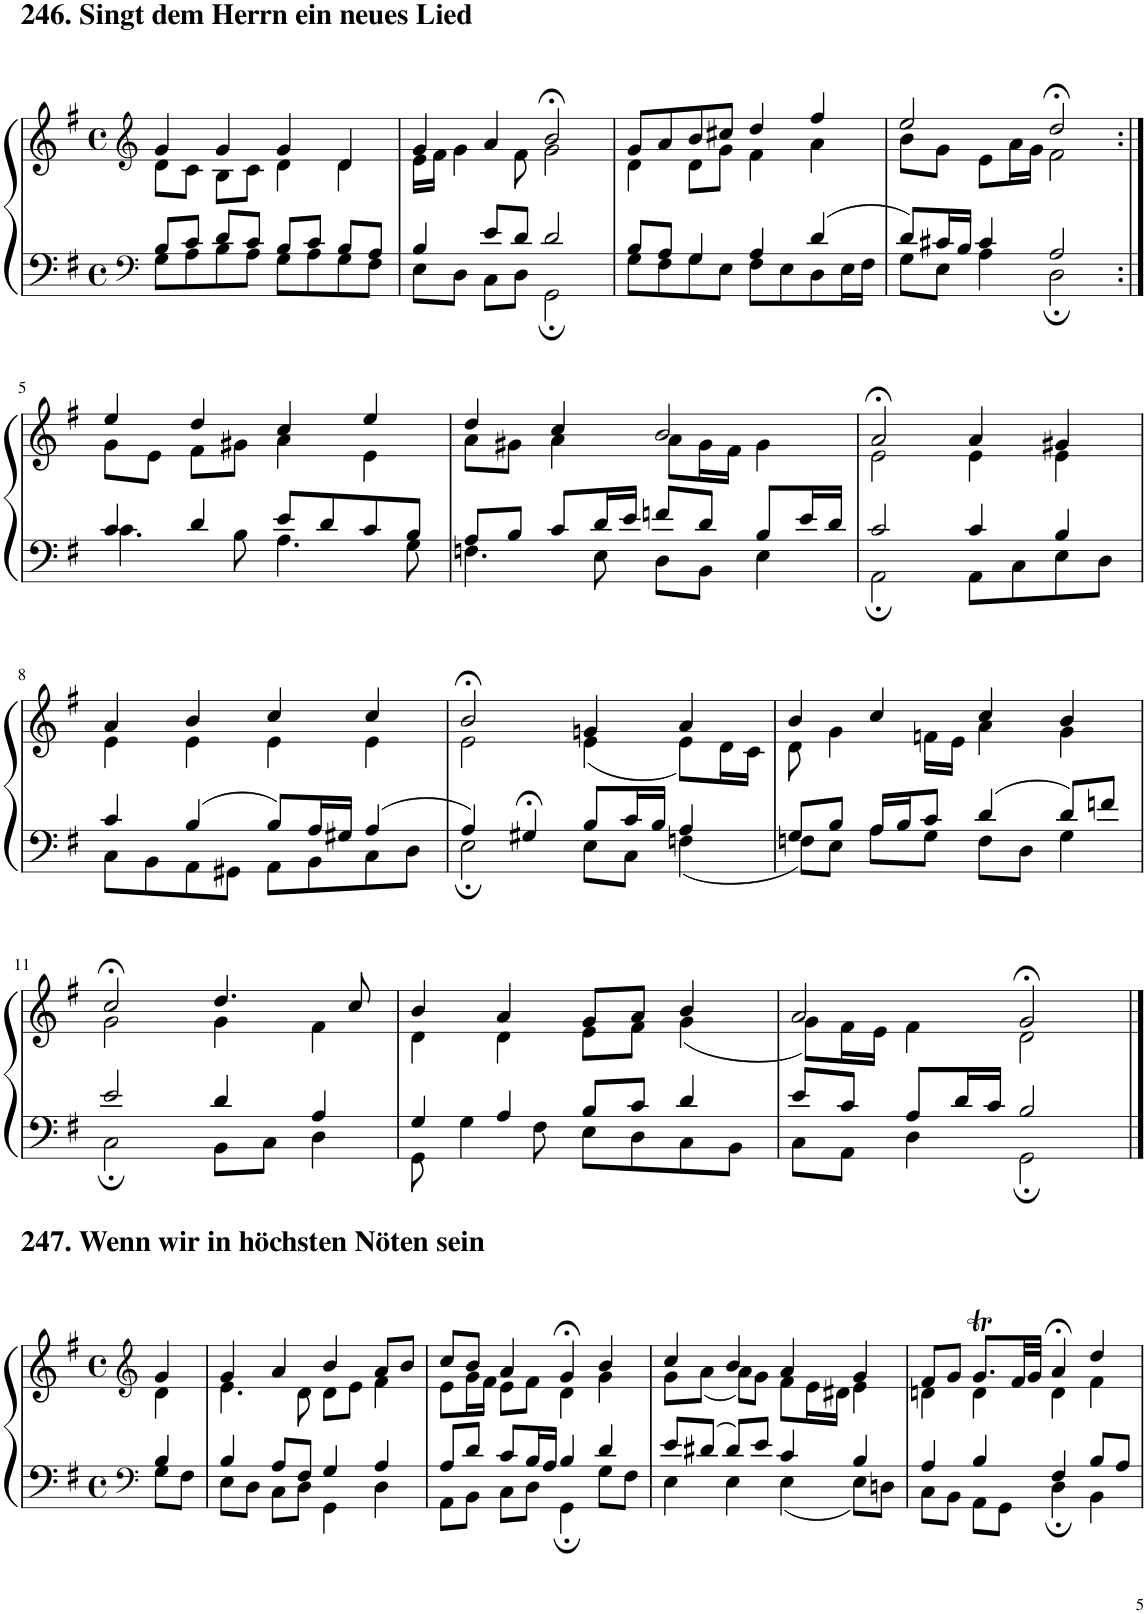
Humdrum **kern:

**kern	**kern
*part1	*part1
*staff2	*staff1
*I"Piano	*
*I'Pno	*
!!LO:PB:g=z
*clefF4	*clefG2
*k[f#]	*k[f#]
*M4/4	*M4/4
*met(c)	*met(c)
=1	=1
*^	*^
8B/L	8G\L	4g/	8d\L
8c/J	8A\	.	8c\J
8d/L	8B\	4g/	8B\L
8c/J	8A\J	.	8c\J
8B/L	8G\L	4g/	4d\
8c/J	8A\	.	.
8B/L	8G\	4d/	4d\
8A/J	8F#\J	.	.
=2	=2	=2	=2
4B/	8E\L	4g/	16e\LL
.	.	.	16f#\JJ
.	8D\J	.	4g\
8e/L	8C\L	4a/	.
8d/J	8D\J	.	8f#\
2d/	2GG;\	2b;</	2g\
=3	=3	=3	=3
8B/L	8G\L	8g/L	4d\
8A/J	8F#\	8a/	.
4G/	8G\	8b/	8d\L
.	8E\J	8cc#X/J	8g\J
4A/	8F#\L	4dd/	4f#\
.	8E\	.	.
4d/	8D\	4ff#/	4a\
.	16E\L	.	.
.	16F#\JJ	.	.
=4	=4	=4	=4
8d/L	8G\L	2ee/	8b\L
16c#X/L	8E\J	.	8g\J
16B/JJ	.	.	.
4c#/	4A\	.	8e\L
.	.	.	16a\L
.	.	.	16g\JJ
2A/	2D;\	2dd;</	2f#\
!!LO:LB:g=z	!!
=5:|!	=5:|!	=5:|!	=5:|!
4c/	4.c\	4ee/	8g\L
.	.	.	8e\J
4d/	.	4dd/	8f#\L
.	8B\	.	8g#X\J
8e/L	4.A\	4cc/	4a\
8d/	.	.	.
8c/	.	4ee/	4e\
8B/J	8G\	.	.
=6	=6	=6	=6
8A/L	4.Fn\	4dd/	8a\L
8B/J	.	.	8g#X\J
8c/L	.	4cc/	4a\
16d/L	8E\	.	.
16e/JJ	.	.	.
8fn/L	8D\L	2b/	8a\L
8d/J	8BB\J	.	16g#\L
.	.	.	16f#\JJ
8B/L	4E\	.	4g#\
16e/L	.	.	.
16d/JJ	.	.	.
=7	=7	=7	=7
2c/	2AA;\	2a;</	2e\
4c/	8AA\L	4a/	4e\
.	8C\	.	.
4B/	8E\	4g#X/	4e\
.	8D\J	.	.
!!LO:LB:g=z	!!
=8	=8	=8	=8
4c/	8C\L	4a/	4e\
.	8BB\	.	.
4B/	8AA\	4b/	4e\
.	8GG#X\J	.	.
8B/L	8AA\L	4cc/	4e\
16A/L	8BB\	.	.
16G#X/JJ	.	.	.
4A/	8C\	4cc/	4e\
.	8D\J	.	.
=9	=9	=9	=9
4A/	2E;\	2b;</	2e\
4G#X;</	.	.	.
8B/L	8E\L	4gn/	(4e\
16c/L	8C\J	.	.
16B/JJ	.	.	.
4A/	4Fn\	4a/	8e\L)
.	.	.	16d\L
.	.	.	16c\JJ
=10	=10	=10	=10
8G/L	8Fn\L	4b/	8d\
8B/J	8E\J	.	4g\
16A/LL	8A\L	4cc/	.
16B/J	.	.	.
8c/J	8G\J	.	16fn\LL
.	.	.	16e\JJ
4d/	8F\L	4cc/	4a\
.	8D\J	.	.
8d/L	4G\	4b/	4g\
8fn/J	.	.	.
!!LO:LB:g=z	!!
=11	=11	=11	=11
2e/	2C;\	2cc;</	2g\
4d/	8BB\L	4.dd/	4g\
.	8C\J	.	.
4A/	4D\	.	4f#\
.	.	8cc/	.
=12	=12	=12	=12
4G/	8GG\	4b/	4d\
.	4G\	.	.
4A/	.	4a/	4d\
.	8F#\	.	.
8B/L	8E\L	8g/L	8e\L
8c/J	8D\	8a/J	8f#\J
4d/	8C\	4b/	(4g\
.	8BB\J	.	.
=13	=13	=13	=13
8e/L	8C\L	2a/	8g\L)
8c/J	8AA\J	.	16f#\L
.	.	.	16e\JJ
8A/L	4D\	.	4f#\
16d/L	.	.	.
16c/JJ	.	.	.
2B/	2GG;\	2g;</	2d\
!!LO:LB:g=z	!!
==1	==1	==1	==1
*clefF4	*	*clefG2	*
*k[f#]	*	*k[f#]	*
*M4/4	*	*M4/4	*
*met(c)	*	*met(c)	*
4B/	8G\L	4g/	4d\
.	8F#\J	.	.
=2	=2	=2	=2
4B/	8E\L	4g/	4.e\
.	8D\J	.	.
8A/L	8C\L	4a/	.
8F#/J	8D\J	.	8d\
4G/	4GG\	4b/	8d\L
.	.	.	8e\J
4A/	4D\	8a/L	4f#\
.	.	8b/J	.
=3	=3	=3	=3
8A/L	8AA\L	8cc/L	8e\L
8d/J	8BB\J	8b/J	16g\L
.	.	.	16f#\JJ
8c/L	8C\L	4a/	8e\L
16B/L	8D\J	.	8f#\J
16A/JJ	.	.	.
4B/	4GG;\	4g;</	4d\
4d/	8G\L	4b/	4g\
.	8F#\J	.	.
=4	=4	=4	=4
8e/L	4E\	4cc/	8g\L
8d#X/J	.	.	(8a\J
8d#/L	4E\	4b/	8a\L)
8e/J	.	.	8g\J
4c/	4E\	4a/	8f#\L
.	.	.	16e\L
.	.	.	16d#X\JJ
4B/	8E\L	4g/	4e\
.	8Dn\J	.	.
=5	=5	=5	=5
4A/	8C\L	8f#/L	4dn\
.	8BB\J	8g/J	.
4B/	8AA\L	8.gT/L	4d\
.	8GG\J	.	.
.	.	32f#/LL	.
.	.	32g/JJJ	.
4F#/	4D;\	4a;</	4d\
8B/L	4BB\	4dd/	4f#\
8A/J	.	.	.
*v	*v	*	*
*	*v	*v
=	=
*-	*-
